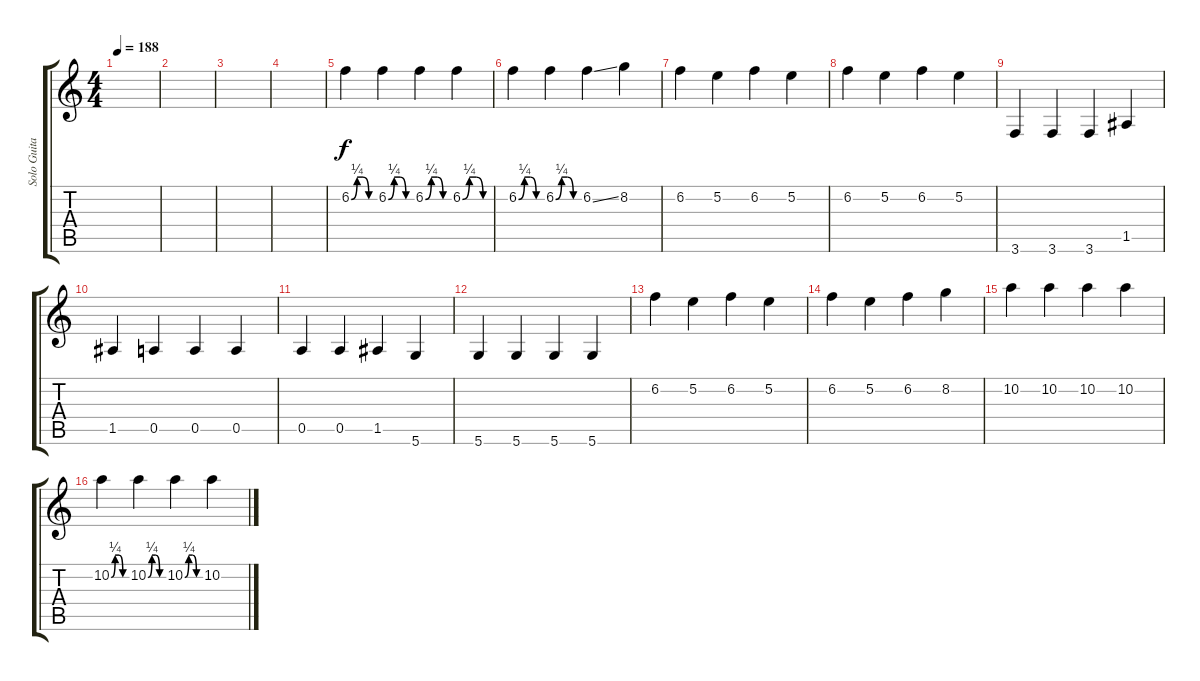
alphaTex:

\track ("Solo Guitar" "Solo Guita") {instrument distortionguitar}
\staff {score tabs}
\tuning (E4 B3 G3 D3 A2 D2) {hide}
\ts (4 4)
\tempo 188
\clef g2
\ks c
|
|
|
|
6.2{be (custom 0 0 15 1 30 1 45 0 60 0)}.4 6.2{be (custom 0 0 15 1 30 1 45 0 60 0)}.4 6.2{be (custom 0 0 15 1 30 1 45 0 60 0)}.4 6.2{be (custom 0 0 15 1 30 1 45 0 60 0)}.4 |
6.2{be (custom 0 0 15 1 30 1 45 0 60 0)}.4 6.2{be (custom 0 0 15 1 30 1 45 0 60 0)}.4 6.2{ss}.4 8.2.4 |
6.2.4 5.2.4 6.2.4 5.2.4 |
6.2.4 5.2.4 6.2.4 5.2.4 |
3.6.4{volume 16 instrument distortionguitar} 3.6.4 3.6.4 1.5.4 |
1.5.4 0.5.4 0.5.4 0.5.4 |
0.5.4 0.5.4 1.5.4 5.6.4 |
5.6.4 5.6.4 5.6.4 5.6.4 |
6.2.4{volume 13} 5.2.4 6.2.4 5.2.4 |
6.2.4 5.2.4 6.2.4 8.2.4 |
10.2.4 10.2.4 10.2.4 10.2.4 |
10.2{be (custom 0 0 15 1 30 1 45 0 60 0)}.4 10.2{be (custom 0 0 15 1 30 1 45 0 60 0)}.4 10.2{be (custom 0 0 15 1 30 1 45 0 60 0)}.4 10.2{ss}.4
